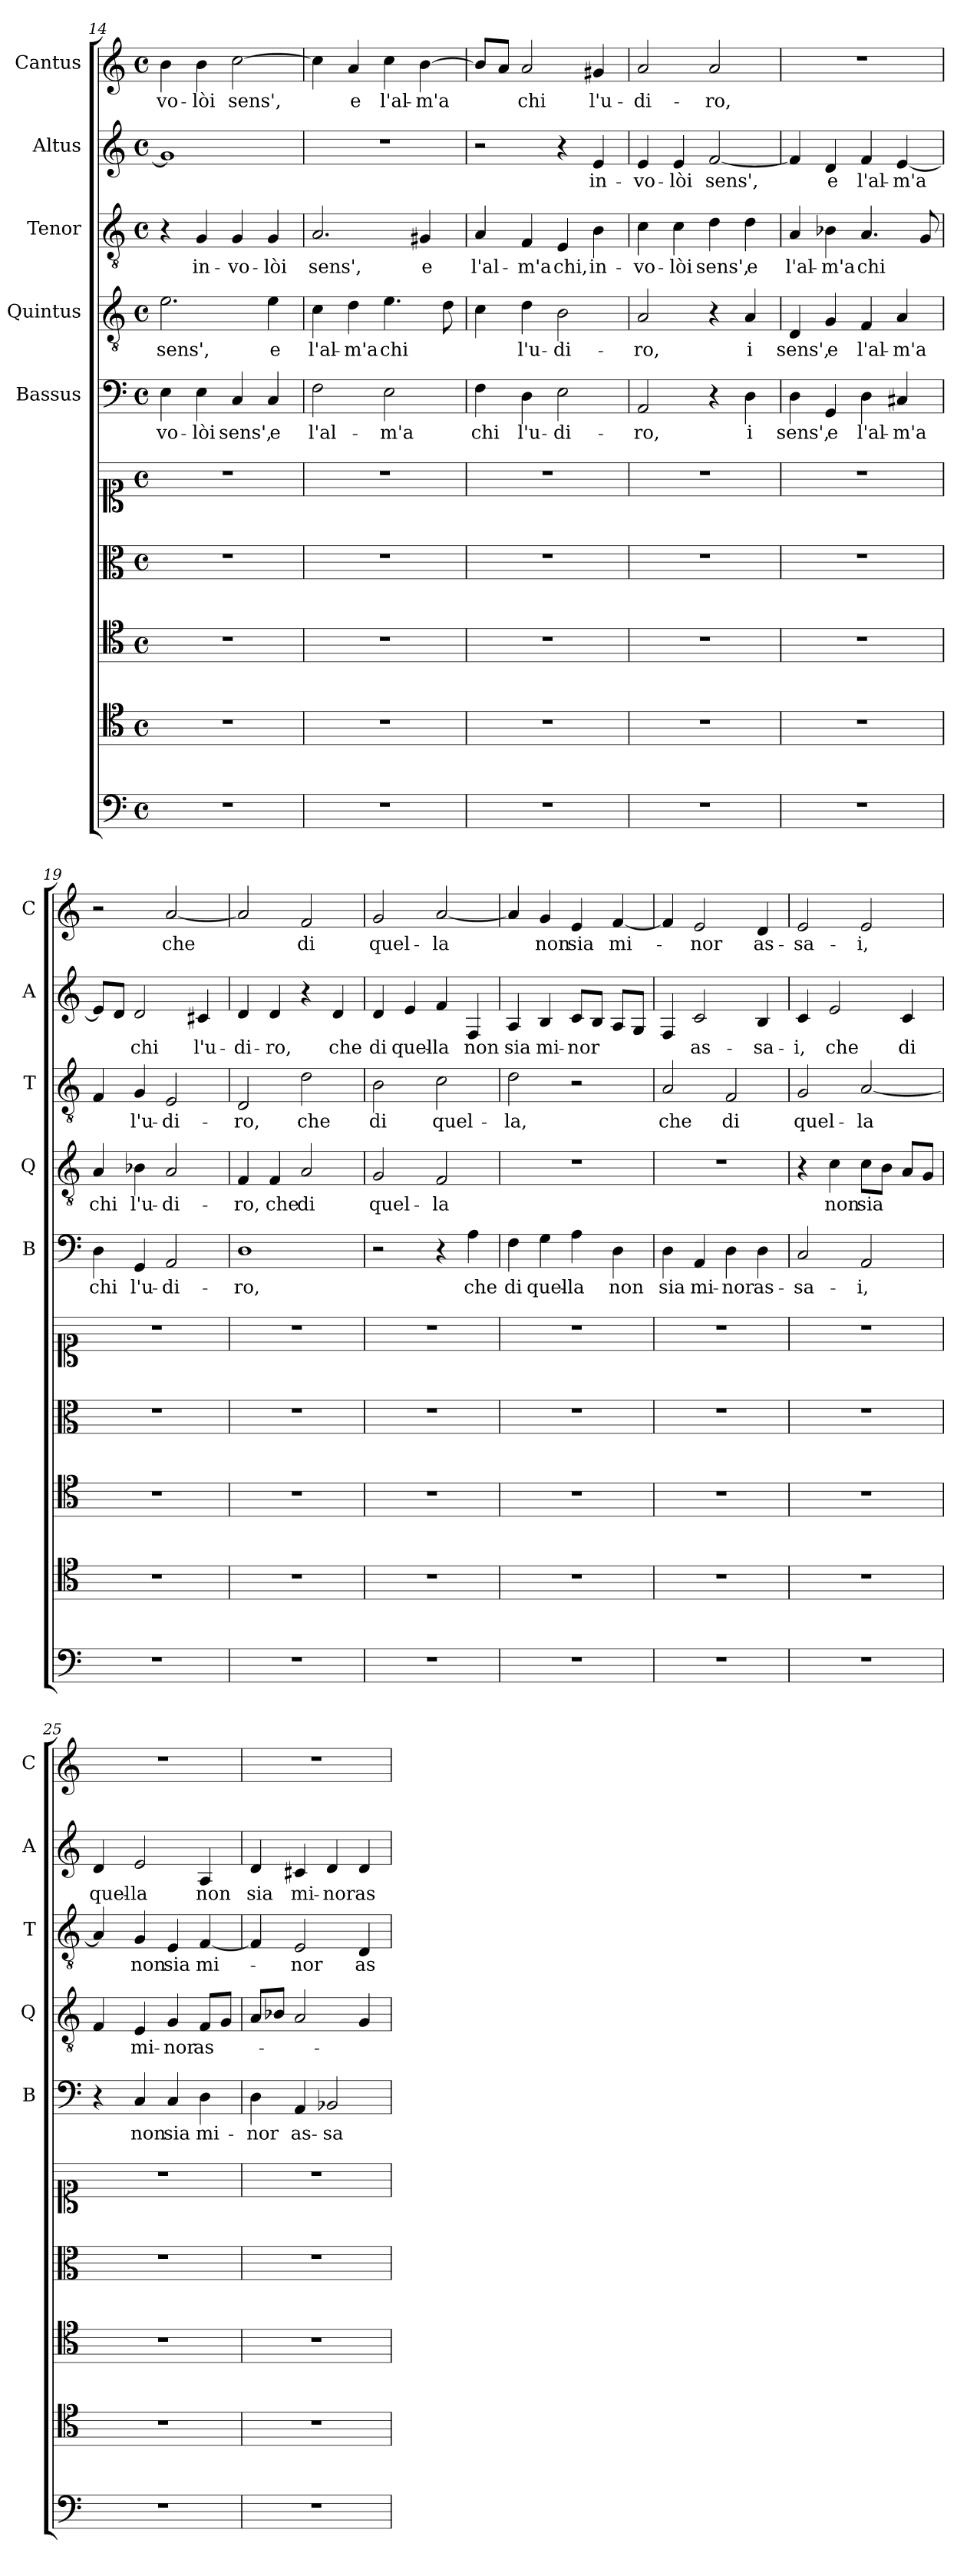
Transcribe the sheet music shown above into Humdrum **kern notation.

**kern	**kern	**kern	**kern	**kern	**kern	**text	**kern	**text	**kern	**text	**kern	**text	**kern	**text
*part10	*part9	*part8	*part7	*part6	*part5	*part5	*part4	*part4	*part3	*part3	*part2	*part2	*part1	*part1
*staff10	*staff9	*staff8	*staff7	*staff6	*staff5	*staff5	*staff4	*staff4	*staff3	*staff3	*staff2	*staff2	*staff1	*staff1
*	*	*	*	*	*I"Bassus	*	*I"Quintus	*	*I"Tenor	*	*I"Altus	*	*I"Cantus	*
*	*	*	*	*	*I'B	*	*I'Q	*	*I'T	*	*I'A	*	*I'C	*
*clefF4	*clefC4	*clefC4	*clefC3	*clefC1	*clefF4	*	*clefGv2	*	*clefGv2	*	*clefG2	*	*clefG2	*
*k[]	*k[]	*k[]	*k[]	*k[]	*k[]	*	*k[]	*	*k[]	*	*k[]	*	*k[]	*
*C:	*C:	*C:	*C:	*C:	*C:	*	*C:	*	*C:	*	*C:	*	*C:	*
*M4/4	*M4/4	*M4/4	*M4/4	*M4/4	*M4/4	*	*M4/4	*	*M4/4	*	*M4/4	*	*M4/4	*
*met(c)	*met(c)	*met(c)	*met(c)	*met(c)	*met(c)	*	*met(c)	*	*met(c)	*	*met(c)	*	*met(c)	*
=14	=14	=14	=14	=14	=14	=14	=14	=14	=14	=14	=14	=14	=14	=14
1r	1r	1r	1r	1r	4E\	-vo-	2.e\	sens',	4r	.	1g]	.	4b\	-vo-
.	.	.	.	.	4E\	-lòi	.	.	4G/	in-	.	.	4b\	-lòi
.	.	.	.	.	4C/	sens',	.	.	4G/	-vo-	.	.	[2cc\	sens',
.	.	.	.	.	4C/	e	4e\	e	4G/	-lòi	.	.	.	.
=15	=15	=15	=15	=15	=15	=15	=15	=15	=15	=15	=15	=15	=15	=15
1r	1r	1r	1r	1r	2F\	l'al-	4c\	l'al-	2.A/	sens',	1r	.	4cc\]	.
.	.	.	.	.	.	.	4d\	-m'a	.	.	.	.	4a/	e
.	.	.	.	.	2E\	-m'a	4.e\	chi	.	.	.	.	4cc\	l'al-
.	.	.	.	.	.	.	.	.	4G#/	e	.	.	[4b\	-m'a
.	.	.	.	.	.	.	8d\	.	.	.	.	.	.	.
!!LO:PB:g=z
=16	=16	=16	=16	=16	=16	=16	=16	=16	=16	=16	=16	=16	=16	=16
1r	1r	1r	1r	1r	4F\	chi	4c\	.	4A/	l'al-	2r	.	8b/L]	.
.	.	.	.	.	.	.	.	.	.	.	.	.	8a/J	.
.	.	.	.	.	4D\	l'u-	4d\	l'u-	4F/	-m'a	.	.	2a/	chi
.	.	.	.	.	2E\	-di-	2B\	-di-	4E/	chi,	4r	.	.	.
.	.	.	.	.	.	.	.	.	4B\	in-	4e/	in-	4g#/	l'u-
=17	=17	=17	=17	=17	=17	=17	=17	=17	=17	=17	=17	=17	=17	=17
1r	1r	1r	1r	1r	2AA/	-ro,	2A/	-ro,	4c\	-vo-	4e/	-vo-	2a/	-di-
.	.	.	.	.	.	.	.	.	4c\	-lòi	4e/	-lòi	.	.
.	.	.	.	.	4r	.	4r	.	4d\	sens',	[2f/	sens',	2a/	-ro,
.	.	.	.	.	4D\	i	4A/	i	4d\	e	.	.	.	.
=18	=18	=18	=18	=18	=18	=18	=18	=18	=18	=18	=18	=18	=18	=18
1r	1r	1r	1r	1r	4D\	sens',	4D/	sens',	4A/	l'al-	4f/]	.	1r	.
.	.	.	.	.	4GG/	e	4G/	e	4B-X\	-m'a	4d/	e	.	.
.	.	.	.	.	4D\	l'al-	4F/	l'al-	4.A/	chi	4f/	l'al-	.	.
.	.	.	.	.	4C#/	-m'a	4A/	-m'a	.	.	[4e/	-m'a	.	.
.	.	.	.	.	.	.	.	.	8G/	.	.	.	.	.
=19	=19	=19	=19	=19	=19	=19	=19	=19	=19	=19	=19	=19	=19	=19
1r	1r	1r	1r	1r	4D\	chi	4A/	chi	4F/	.	8e/L]	.	2r	.
.	.	.	.	.	.	.	.	.	.	.	8d/J	.	.	.
.	.	.	.	.	4GG/	l'u-	4B-X\	l'u-	4G/	l'u-	2d/	chi	.	.
.	.	.	.	.	2AA/	-di-	2A/	-di-	2E/	-di-	.	.	[2a/	che
.	.	.	.	.	.	.	.	.	.	.	4c#/	l'u-	.	.
=20	=20	=20	=20	=20	=20	=20	=20	=20	=20	=20	=20	=20	=20	=20
1r	1r	1r	1r	1r	1D	-ro,	4F/	-ro,	2D/	-ro,	4d/	-di-	2a/]	.
.	.	.	.	.	.	.	4F/	che	.	.	4d/	-ro,	.	.
.	.	.	.	.	.	.	2A/	di	2d\	che	4r	.	2f/	di
.	.	.	.	.	.	.	.	.	.	.	4d/	che	.	.
!!LO:LB:g=z
=21	=21	=21	=21	=21	=21	=21	=21	=21	=21	=21	=21	=21	=21	=21
1r	1r	1r	1r	1r	2r	.	2G/	quel-	2B\	di	4d/	di	2g/	quel-
.	.	.	.	.	.	.	.	.	.	.	4e/	quel-	.	.
.	.	.	.	.	4r	.	2F/	-la	2c\	quel-	4f/	-la	[2a/	-la
.	.	.	.	.	4A\	che	.	.	.	.	4F/	non	.	.
=22	=22	=22	=22	=22	=22	=22	=22	=22	=22	=22	=22	=22	=22	=22
1r	1r	1r	1r	1r	4F\	di	1r	.	2d\	-la,	4A/	sia	4a/]	.
.	.	.	.	.	4G\	quel-	.	.	.	.	4B/	mi-	4g/	non
.	.	.	.	.	4A\	-la	.	.	2r	.	8c/L	-nor	4e/	sia
.	.	.	.	.	.	.	.	.	.	.	8B/J	.	.	.
.	.	.	.	.	4D\	non	.	.	.	.	8A/L	.	[4f/	mi-
.	.	.	.	.	.	.	.	.	.	.	8G/J	.	.	.
=23	=23	=23	=23	=23	=23	=23	=23	=23	=23	=23	=23	=23	=23	=23
1r	1r	1r	1r	1r	4D\	sia	1r	.	2A/	che	4F/	.	4f/]	.
.	.	.	.	.	4AA/	mi-	.	.	.	.	2c/	as-	2e/	-nor
.	.	.	.	.	4D\	-nor	.	.	2F/	di	.	.	.	.
.	.	.	.	.	4D\	as-	.	.	.	.	4B/	-sa-	4d/	as-
=24	=24	=24	=24	=24	=24	=24	=24	=24	=24	=24	=24	=24	=24	=24
1r	1r	1r	1r	1r	2C/	-sa-	4r	.	2G/	quel-	4c/	-i,	2e/	-sa-
.	.	.	.	.	.	.	4c\	non	.	.	2e/	che	.	.
.	.	.	.	.	2AA/	-i,	8c\L	sia	[2A/	-la	.	.	2e/	-i,
.	.	.	.	.	.	.	8B\J	.	.	.	.	.	.	.
.	.	.	.	.	.	.	8A/L	.	.	.	4c/	di	.	.
.	.	.	.	.	.	.	8G/J	.	.	.	.	.	.	.
=25	=25	=25	=25	=25	=25	=25	=25	=25	=25	=25	=25	=25	=25	=25
1r	1r	1r	1r	1r	4r	.	4F/	.	4A/]	.	4d/	quel-	1r	.
.	.	.	.	.	4C/	non	4E/	mi-	4G/	non	2e/	-la	.	.
.	.	.	.	.	4C/	sia	4G/	-nor	4E/	sia	.	.	.	.
.	.	.	.	.	4D\	mi-	8F/L	as-	[4F/	mi-	4A/	non	.	.
.	.	.	.	.	.	.	8G/J	.	.	.	.	.	.	.
!!LO:LB:g=z
=26	=26	=26	=26	=26	=26	=26	=26	=26	=26	=26	=26	=26	=26	=26
1r	1r	1r	1r	1r	4D\	-nor	8A/L	.	4F/]	.	4d/	sia	1r	.
.	.	.	.	.	.	.	8B-X/J	.	.	.	.	.	.	.
.	.	.	.	.	4AA/	as-	2A/	.	2E/	-nor	4c#/	mi-	.	.
.	.	.	.	.	2BB-X/	-sa-	.	.	.	.	4d/	-nor	.	.
.	.	.	.	.	.	.	4G/	.	4D/	as-	4d/	as-	.	.
=	=	=	=	=	=	=	=	=	=	=	=	=	=	=
*-	*-	*-	*-	*-	*-	*-	*-	*-	*-	*-	*-	*-	*-	*-
